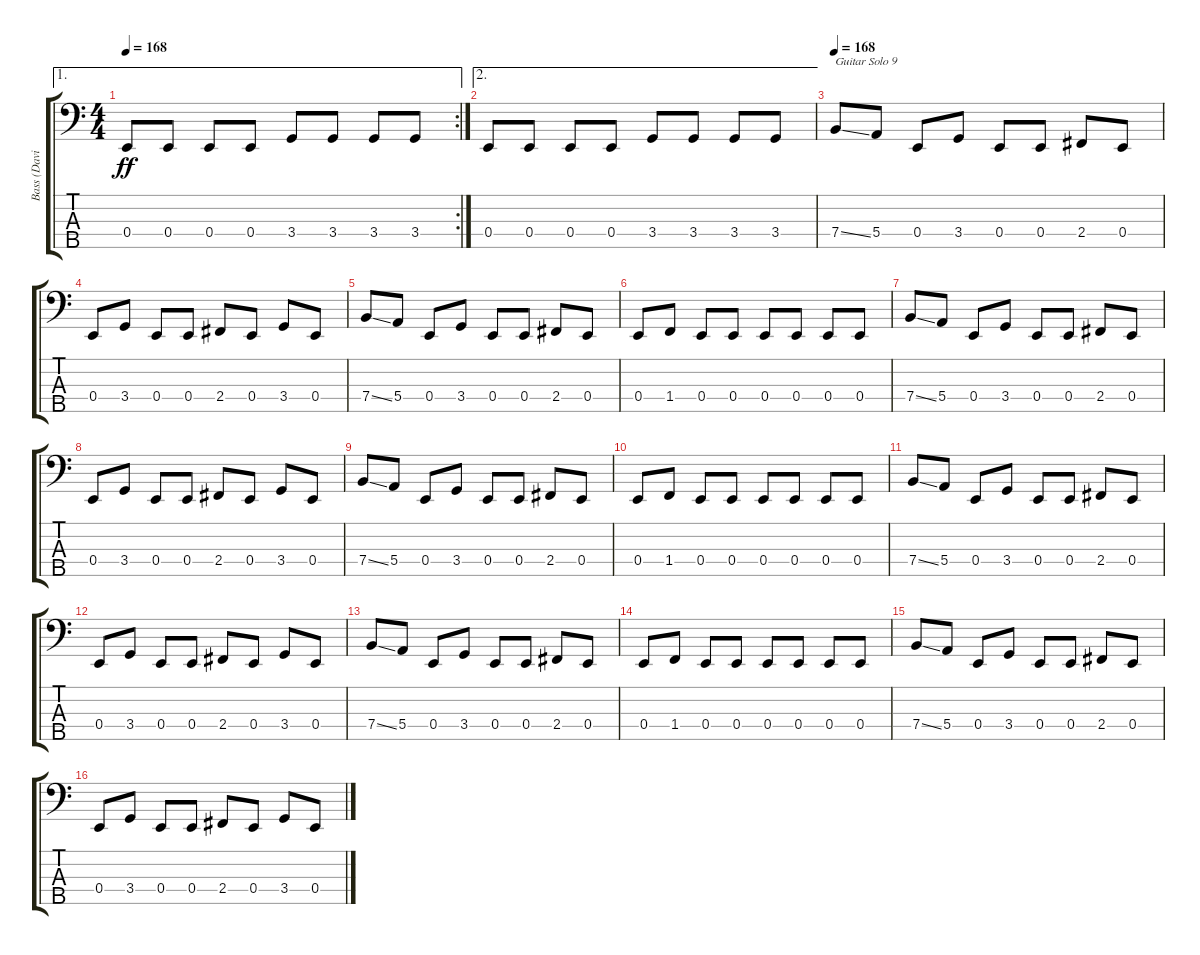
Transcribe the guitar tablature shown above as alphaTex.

\track ("Bass (David Ellefson)" "Bass (Davi") {instrument electricbasspick}
\staff {score tabs}
\tuning (G2 D2 A1 E1 B0) {hide}
\ae 1
\rc 2
\ts (4 4)
\tempo 168
\clef f4
\ks c
0.4.8{dy ff} 0.4.8 0.4.8 0.4.8 3.4.8 3.4.8 3.4.8 3.4.8 |
\ae 2
0.4.8 0.4.8 0.4.8 0.4.8 3.4.8 3.4.8 3.4.8 3.4.8 |
\tempo 168
7.4{ss}.8{txt "Guitar Solo 9"} 5.4.8 0.4.8 3.4.8 0.4.8 0.4.8 2.4.8 0.4.8 |
0.4.8 3.4.8 0.4.8 0.4.8 2.4.8 0.4.8 3.4.8 0.4.8 |
7.4{ss}.8 5.4.8 0.4.8 3.4.8 0.4.8 0.4.8 2.4.8 0.4.8 |
0.4.8 1.4.8 0.4.8 0.4.8 0.4.8 0.4.8 0.4.8 0.4.8 |
7.4{ss}.8 5.4.8 0.4.8 3.4.8 0.4.8 0.4.8 2.4.8 0.4.8 |
0.4.8 3.4.8 0.4.8 0.4.8 2.4.8 0.4.8 3.4.8 0.4.8 |
7.4{ss}.8 5.4.8 0.4.8 3.4.8 0.4.8 0.4.8 2.4.8 0.4.8 |
0.4.8 1.4.8 0.4.8 0.4.8 0.4.8 0.4.8 0.4.8 0.4.8 |
7.4{ss}.8 5.4.8 0.4.8 3.4.8 0.4.8 0.4.8 2.4.8 0.4.8 |
0.4.8 3.4.8 0.4.8 0.4.8 2.4.8 0.4.8 3.4.8 0.4.8 |
7.4{ss}.8 5.4.8 0.4.8 3.4.8 0.4.8 0.4.8 2.4.8 0.4.8 |
0.4.8 1.4.8 0.4.8 0.4.8 0.4.8 0.4.8 0.4.8 0.4.8 |
7.4{ss}.8 5.4.8 0.4.8 3.4.8 0.4.8 0.4.8 2.4.8 0.4.8 |
0.4.8 3.4.8 0.4.8 0.4.8 2.4.8 0.4.8 3.4.8 0.4.8
